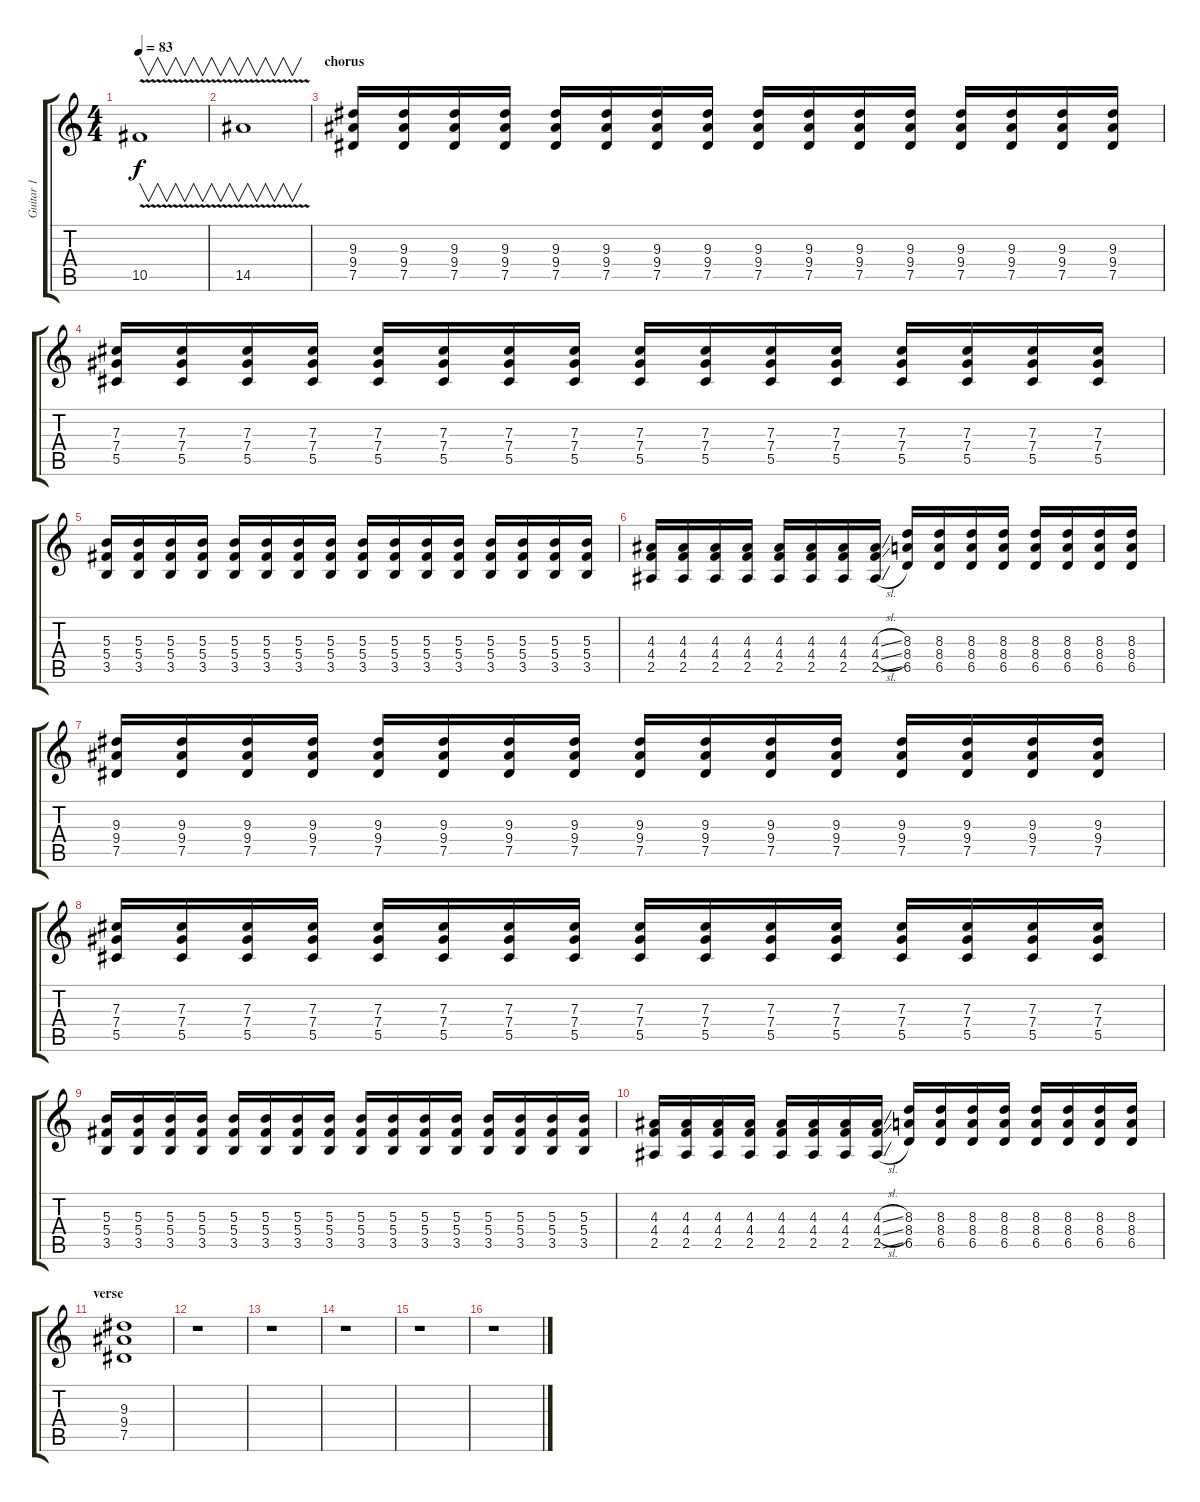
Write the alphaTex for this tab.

\track ("Guitar 1" "Guitar 1") {instrument distortionguitar}
\staff {score tabs}
\tuning (Eb4 Bb3 Gb3 Db3 Ab2 Eb2) {hide}
\ts (4 4)
\tempo 83
\clef g2
\ks c
10.5{v}.1{v dy f} |
14.5{v}.1{v} |
\section ("" "chorus")
(9.3 9.4 7.5).16{volume 9} (9.3 9.4 7.5).16 (9.3 9.4 7.5).16 (9.3 9.4 7.5).16 (9.3 9.4 7.5).16 (9.3 9.4 7.5).16 (9.3 9.4 7.5).16 (9.3 9.4 7.5).16 (9.3 9.4 7.5).16 (9.3 9.4 7.5).16 (9.3 9.4 7.5).16 (9.3 9.4 7.5).16 (9.3 9.4 7.5).16 (9.3 9.4 7.5).16 (9.3 9.4 7.5).16 (9.3 9.4 7.5).16 |
(7.3 7.4 5.5).16 (7.3 7.4 5.5).16 (7.3 7.4 5.5).16 (7.3 7.4 5.5).16 (7.3 7.4 5.5).16 (7.3 7.4 5.5).16 (7.3 7.4 5.5).16 (7.3 7.4 5.5).16 (7.3 7.4 5.5).16 (7.3 7.4 5.5).16 (7.3 7.4 5.5).16 (7.3 7.4 5.5).16 (7.3 7.4 5.5).16 (7.3 7.4 5.5).16 (7.3 7.4 5.5).16 (7.3 7.4 5.5).16 |
(5.3 5.4 3.5).16 (5.3 5.4 3.5).16 (5.3 5.4 3.5).16 (5.3 5.4 3.5).16 (5.3 5.4 3.5).16 (5.3 5.4 3.5).16 (5.3 5.4 3.5).16 (5.3 5.4 3.5).16 (5.3 5.4 3.5).16 (5.3 5.4 3.5).16 (5.3 5.4 3.5).16 (5.3 5.4 3.5).16 (5.3 5.4 3.5).16 (5.3 5.4 3.5).16 (5.3 5.4 3.5).16 (5.3 5.4 3.5).16 |
(4.3 4.4 2.5).16 (4.3 4.4 2.5).16 (4.3 4.4 2.5).16 (4.3 4.4 2.5).16 (4.3 4.4 2.5).16 (4.3 4.4 2.5).16 (4.3 4.4 2.5).16 (4.3{sl} 4.4{sl} 2.5{sl}).16 (8.3 8.4 6.5).16 (8.3 8.4 6.5).16 (8.3 8.4 6.5).16 (8.3 8.4 6.5).16 (8.3 8.4 6.5).16 (8.3 8.4 6.5).16 (8.3 8.4 6.5).16 (8.3 8.4 6.5).16 |
(9.3 9.4 7.5).16 (9.3 9.4 7.5).16 (9.3 9.4 7.5).16 (9.3 9.4 7.5).16 (9.3 9.4 7.5).16 (9.3 9.4 7.5).16 (9.3 9.4 7.5).16 (9.3 9.4 7.5).16 (9.3 9.4 7.5).16 (9.3 9.4 7.5).16 (9.3 9.4 7.5).16 (9.3 9.4 7.5).16 (9.3 9.4 7.5).16 (9.3 9.4 7.5).16 (9.3 9.4 7.5).16 (9.3 9.4 7.5).16 |
(7.3 7.4 5.5).16 (7.3 7.4 5.5).16 (7.3 7.4 5.5).16 (7.3 7.4 5.5).16 (7.3 7.4 5.5).16 (7.3 7.4 5.5).16 (7.3 7.4 5.5).16 (7.3 7.4 5.5).16 (7.3 7.4 5.5).16 (7.3 7.4 5.5).16 (7.3 7.4 5.5).16 (7.3 7.4 5.5).16 (7.3 7.4 5.5).16 (7.3 7.4 5.5).16 (7.3 7.4 5.5).16 (7.3 7.4 5.5).16 |
(5.3 5.4 3.5).16 (5.3 5.4 3.5).16 (5.3 5.4 3.5).16 (5.3 5.4 3.5).16 (5.3 5.4 3.5).16 (5.3 5.4 3.5).16 (5.3 5.4 3.5).16 (5.3 5.4 3.5).16 (5.3 5.4 3.5).16 (5.3 5.4 3.5).16 (5.3 5.4 3.5).16 (5.3 5.4 3.5).16 (5.3 5.4 3.5).16 (5.3 5.4 3.5).16 (5.3 5.4 3.5).16 (5.3 5.4 3.5).16 |
(4.3 4.4 2.5).16 (4.3 4.4 2.5).16 (4.3 4.4 2.5).16 (4.3 4.4 2.5).16 (4.3 4.4 2.5).16 (4.3 4.4 2.5).16 (4.3 4.4 2.5).16 (4.3{sl} 4.4{sl} 2.5{sl}).16 (8.3 8.4 6.5).16 (8.3 8.4 6.5).16 (8.3 8.4 6.5).16 (8.3 8.4 6.5).16 (8.3 8.4 6.5).16 (8.3 8.4 6.5).16 (8.3 8.4 6.5).16 (8.3 8.4 6.5).16 |
\section ("" "verse")
(9.3 9.4 7.5).1 |
r.1 |
r.1 |
r.1 |
r.1 |
r.1
